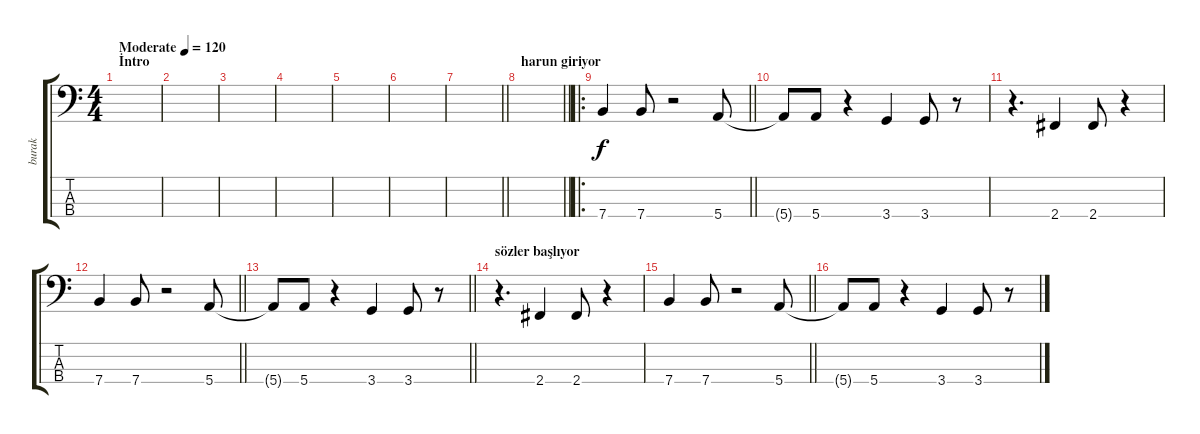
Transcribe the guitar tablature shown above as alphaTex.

\track ("burak" "burak") {instrument electricbassfinger}
\staff {score tabs}
\tuning (G2 D2 A1 E1) {hide}
\ts (4 4)
\section ("" "İntro")
\tempo (120 "Moderate")
\clef f4
\ks c
|
|
|
|
|
|
\barLineRight lightlight
|
\section ("" "harun giriyor")
\barLineRight lightlight
|
\ro
\barLineRight lightlight
7.4.4 7.4.8 r.2 5.4.8 |
5.4{t}.8 5.4.8 r.4 3.4.4 3.4.8 r.8 |
r.4{d} 2.4.4 2.4.8 r.4 |
\barLineRight lightlight
7.4.4 7.4.8 r.2 5.4.8 |
\barLineRight lightlight
5.4{t}.8 5.4.8 r.4 3.4.4 3.4.8 r.8 |
\section ("" "sözler başlıyor")
r.4{d} 2.4.4 2.4.8 r.4 |
\barLineRight lightlight
7.4.4 7.4.8 r.2 5.4.8 |
5.4{t}.8 5.4.8 r.4 3.4.4 3.4.8 r.8
